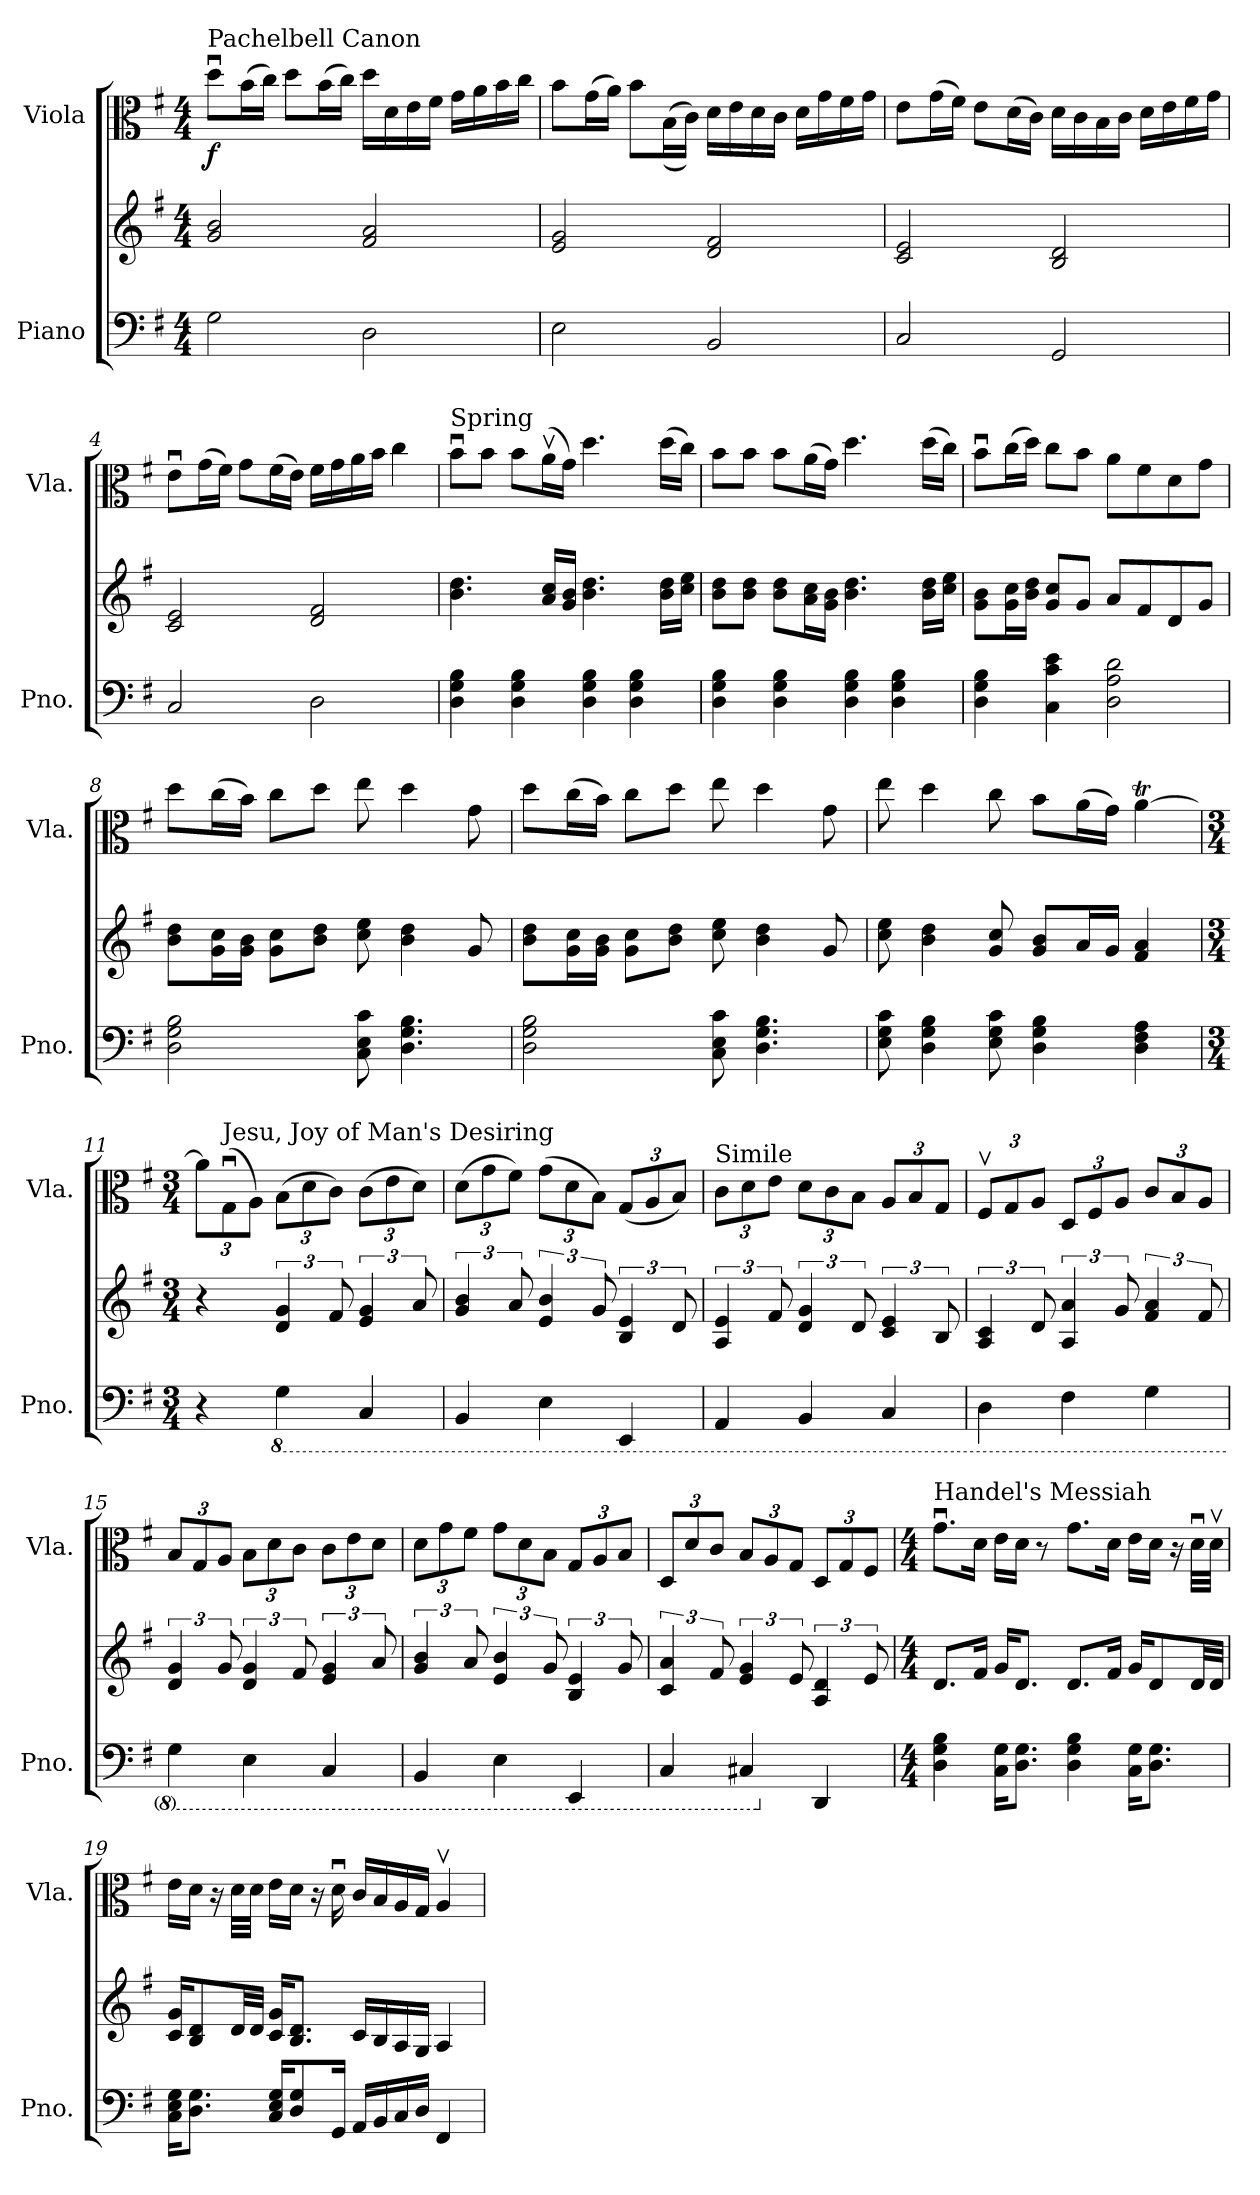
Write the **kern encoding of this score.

**kern	**kern	**dynam	**kern	**dynam
*part2	*part2	*part2	*part1	*part1
*staff3	*staff2	*staff2/3	*staff1	*staff1
*I"Piano	*	*	*I"Viola	*
*I'Pno.	*	*	*I'Vla.	*
*clefF4	*clefG2	*	*clefC3	*
*k[f#]	*k[f#]	*	*k[f#]	*
*M4/4	*M4/4	*	*M4/4	*
*MM80	*MM80	*	*MM80	*
=1	=1	=1	=1	=1
!	!	!	!LO:TX:a:t=Pachelbell Canon	!
!	!	!LO:DY:b=2	!	!
!	!	!LO:DY:n=1:b	!	!LO:DY:b
2G\	2g/ 2b/	f mf	8ddu\L	f
.	.	.	(16b\L	.
.	.	.	16cc\JJ)	.
.	.	.	8dd\L	.
.	.	.	(16b\L	.
.	.	.	16cc\JJ)	.
2D\	2f#/ 2a/	.	16dd\LL	.
.	.	.	16d\	.
.	.	.	16e\	.
.	.	.	16f#\JJ	.
.	.	.	16g\LL	.
.	.	.	16a\	.
.	.	.	16b\	.
.	.	.	16cc\JJ	.
=2	=2	=2	=2	=2
2E\	2e/ 2g/	.	8b\L	.
.	.	.	(16g\L	.
.	.	.	16a\JJ)	.
.	.	.	8b\L	.
.	.	.	((16B\L	.
.	.	.	16c\JJ))	.
2BB/	2d/ 2f#/	.	16d\LL	.
.	.	.	16e\	.
.	.	.	16d\	.
.	.	.	16c\JJ	.
.	.	.	16d\LL	.
.	.	.	16g\	.
.	.	.	16f#\	.
.	.	.	16g\JJ	.
=3	=3	=3	=3	=3
2C/	2c/ 2e/	.	8e\L	.
.	.	.	(16g\L	.
.	.	.	16f#\JJ)	.
.	.	.	8e\L	.
.	.	.	(16d\L	.
.	.	.	16c\JJ)	.
2GG/	2B/ 2d/	.	16d\LL	.
.	.	.	16c\	.
.	.	.	16B\	.
.	.	.	16c\JJ	.
.	.	.	16d\LL	.
.	.	.	16e\	.
.	.	.	16f#\	.
.	.	.	16g\JJ	.
!!LO:LB:g=z
=4	=4	=4	=4	=4
2C/	2c/ 2e/	.	8eu\L	.
.	.	.	(16g\L	.
.	.	.	16f#\JJ)	.
.	.	.	8g\L	.
.	.	.	(16f#\L	.
.	.	.	16e\JJ)	.
2D\	2d/ 2f#/	.	16f#\LL	.
.	.	.	16g\	.
.	.	.	16a\	.
.	.	.	16b\JJ	.
.	.	.	4cc\	.
=5	=5	=5	=5	=5
!	!	!	!LO:TX:a:t=Spring	!
4D\ 4G\ 4B\	4.b\ 4.dd\	.	8bu\L	.
.	.	.	8b\J	.
4D\ 4G\ 4B\	.	.	8b\L	.
.	16a/ 16cc/LL	.	(16av\L	.
.	16g/ 16b/JJ	.	16g\JJ)	.
4D\ 4G\ 4B\	4.b\ 4.dd\	.	4.dd\	.
4D\ 4G\ 4B\	.	.	.	.
.	16b\ 16dd\LL	.	(16dd\LL	.
.	16cc\ 16ee\JJ	.	16cc\JJ)	.
=6	=6	=6	=6	=6
4D\ 4G\ 4B\	8b\ 8dd\L	.	8b\L	.
.	8b\ 8dd\J	.	8b\J	.
4D\ 4G\ 4B\	8b\ 8dd\L	.	8b\L	.
.	16a\ 16cc\L	.	(16a\L	.
.	16g\ 16b\JJ	.	16g\JJ)	.
4D\ 4G\ 4B\	4.b\ 4.dd\	.	4.dd\	.
4D\ 4G\ 4B\	.	.	.	.
.	16b\ 16dd\LL	.	(16dd\LL	.
.	16cc\ 16ee\JJ	.	16cc\JJ)	.
=7	=7	=7	=7	=7
4D\ 4G\ 4B\	8g\ 8b\L	.	8bu\L	.
.	16g\ 16cc\L	.	(16cc\L	.
.	16b\ 16dd\JJ	.	16dd\JJ)	.
4C\ 4c\ 4e\	8g/ 8cc/L	.	8cc\L	.
.	8g/J	.	8b\J	.
2D\ 2A\ 2d\	8a/L	.	8a\L	.
.	8f#/	.	8f#\	.
.	8d/	.	8d\	.
.	8g/J	.	8g\J	.
!!LO:LB:g=z
=8	=8	=8	=8	=8
2D\ 2G\ 2B\	8b\ 8dd\L	.	8dd\L	.
.	16g\ 16cc\L	.	(16cc\L	.
.	16g\ 16b\JJ	.	16b\JJ)	.
.	8g\ 8cc\L	.	8cc\L	.
.	8b\ 8dd\J	.	8dd\J	.
8C\ 8E\ 8c\	8cc\ 8ee\	.	8ee\	.
4.D\ 4.G\ 4.B\	4b\ 4dd\	.	4dd\	.
.	8g/	.	8g\	.
=9	=9	=9	=9	=9
2D\ 2G\ 2B\	8b\ 8dd\L	.	8dd\L	.
.	16g\ 16cc\L	.	(16cc\L	.
.	16g\ 16b\JJ	.	16b\JJ)	.
.	8g\ 8cc\L	.	8cc\L	.
.	8b\ 8dd\J	.	8dd\J	.
8C\ 8E\ 8c\	8cc\ 8ee\	.	8ee\	.
4.D\ 4.G\ 4.B\	4b\ 4dd\	.	4dd\	.
.	8g/	.	8g\	.
=10	=10	=10	=10	=10
8E\ 8G\ 8c\	8cc\ 8ee\	.	8ee\	.
4D\ 4G\ 4B\	4b\ 4dd\	.	4dd\	.
8E\ 8G\ 8c\	8g/ 8cc/	.	8cc\	.
4D\ 4G\ 4B\	8g/ 8b/L	.	8b\L	.
.	16a/L	.	(16a\L	.
.	16g/JJ	.	16g\JJ)	.
4D\ 4F#\ 4A\	4f#/ 4a/	.	[4aT\	.
=11	=11	=11	=11	=11
*M3/4	*M3/4	*	*M3/4	*
*	*	*	*Xbrackettup	*
!	!	!LO:DY:b=2	!	!
!	!	!LO:DY:n=1:b	!	!
4r	4r	mf p	12a\L]	.
!	!	!	!LO:TX:a:t=Jesu, Joy of Man's Desiring	!
.	.	.	(12Gu\	.
.	.	.	12A\J)	.
*8ba	*	*	*	*
4GG\	6d/ 6g/	.	(12B\L	.
.	.	.	12d\	.
.	12f#/	.	12c\J)	.
4CC/	6e/ 6g/	.	(12c\L	.
.	.	.	12e\	.
.	12a/	.	12d\J)	.
!!LO:LB:g=z
=12	=12	=12	=12	=12
4BBB/	6g/ 6b/	.	(12d\L	.
.	.	.	12g\	.
.	12a/	.	12f#\J)	.
4EE\	6e/ 6b/	.	(12g\L	.
.	.	.	12d\	.
.	12g/	.	12B\J)	.
4EEE/	6B/ 6e/	.	(12G/L	.
.	.	.	12A/	.
.	12d/	.	12B/J)	.
=13	=13	=13	=13	=13
!	!	!	!LO:TX:a:t=Simile	!
4AAA/	6A/ 6e/	.	12c\L	.
.	.	.	12d\	.
.	12f#/	.	12e\J	.
4BBB/	6d/ 6g/	.	12d\L	.
.	.	.	12c\	.
.	12d/	.	12B\J	.
4CC/	6c/ 6e/	.	12A/L	.
.	.	.	12B/	.
.	12B/	.	12G/J	.
=14	=14	=14	=14	=14
4DD\	6A/ 6c/	.	12F#v/L	.
.	.	.	12G/	.
.	12d/	.	12A/J	.
4FF#\	6A/ 6a/	.	12D/L	.
.	.	.	12F#/	.
.	12g/	.	12A/J	.
4GG\	6f#/ 6a/	.	12c/L	.
.	.	.	12B/	.
.	12f#/	.	12A/J	.
=15	=15	=15	=15	=15
4GG\	6d/ 6g/	.	12B/L	.
.	.	.	12G/	.
.	12g/	.	12A/J	.
4EE\	6d/ 6g/	.	12B\L	.
.	.	.	12d\	.
.	12f#/	.	12c\J	.
4CC/	6e/ 6g/	.	12c\L	.
.	.	.	12e\	.
.	12a/	.	12d\J	.
!!LO:PB:g=z
=16	=16	=16	=16	=16
4BBB/	6g/ 6b/	.	12d\L	.
.	.	.	12g\	.
.	12a/	.	12f#\J	.
4EE\	6e/ 6b/	.	12g\L	.
.	.	.	12d\	.
.	12g/	.	12B\J	.
4EEE/	6B/ 6e/	.	12G/L	.
.	.	.	12A/	.
.	12g/	.	12B/J	.
=17	=17	=17	=17	=17
4CC/	6c/ 6a/	.	12D/L	.
.	.	.	12d/	.
.	12f#/	.	12c/J	.
4CC#X/	6e/ 6g/	.	12B/L	.
.	.	.	12A/	.
.	12e/	.	12G/J	.
*X8ba	*	*	*	*
4DD/	6A/ 6d/	.	12D/L	.
.	.	.	12G/	.
.	12e/	.	12F#/J	.
=18	=18	=18	=18	=18
*M4/4	*M4/4	*	*M4/4	*
*	*	*	*MM60	*
!	!	!	!LO:TX:a:t=Handel's Messiah	!
4D\ 4G\ 4B\	8.d/L	.	8.gu\L	.
.	16f#/Jk	.	16d\Jk	.
16C\ 16G\KL	16g/KL	.	16e\LL	.
8.D\ 8.G\J	8.d/J	.	16d\JJ	.
.	.	.	8r	.
4D\ 4G\ 4B\	8.d/L	.	8.g\L	.
.	16f#/Jk	.	16d\Jk	.
16C\ 16G\KL	16g/KL	.	16e\LL	.
8.D\ 8.G\J	8d/	.	16d\JJ	.
.	.	.	16r	.
.	32d/LL	.	32du\LLL	.
.	32d/JJJ	.	32dv\JJJ	.
=19	=19	=19	=19	=19
16C\ 16E\ 16G\KL	16c/ 16g/KL	.	16e\LL	.
8.D\ 8.G\J	8B/ 8d/	.	16d\JJ	.
.	.	.	16r	.
.	32d/LL	.	32d\LLL	.
.	32d/JJJ	.	32d\JJJ	.
16C/ 16E/ 16G/KL	16c/ 16g/KL	.	16e\LL	.
8D/ 8G/	8.B/ 8.d/J	.	16d\JJ	.
.	.	.	16r	.
16GG/Jk	.	.	16du\	.
16AA/LL	16c/LL	.	16c/LL	.
16BB/	16B/	.	16B/	.
16C/	16A/	.	16A/	.
16D/JJ	16G/JJ	.	16G/JJ	.
4FF#/	4A/	.	4Av/	.
=	=	=	=	=
*-	*-	*-	*-	*-
